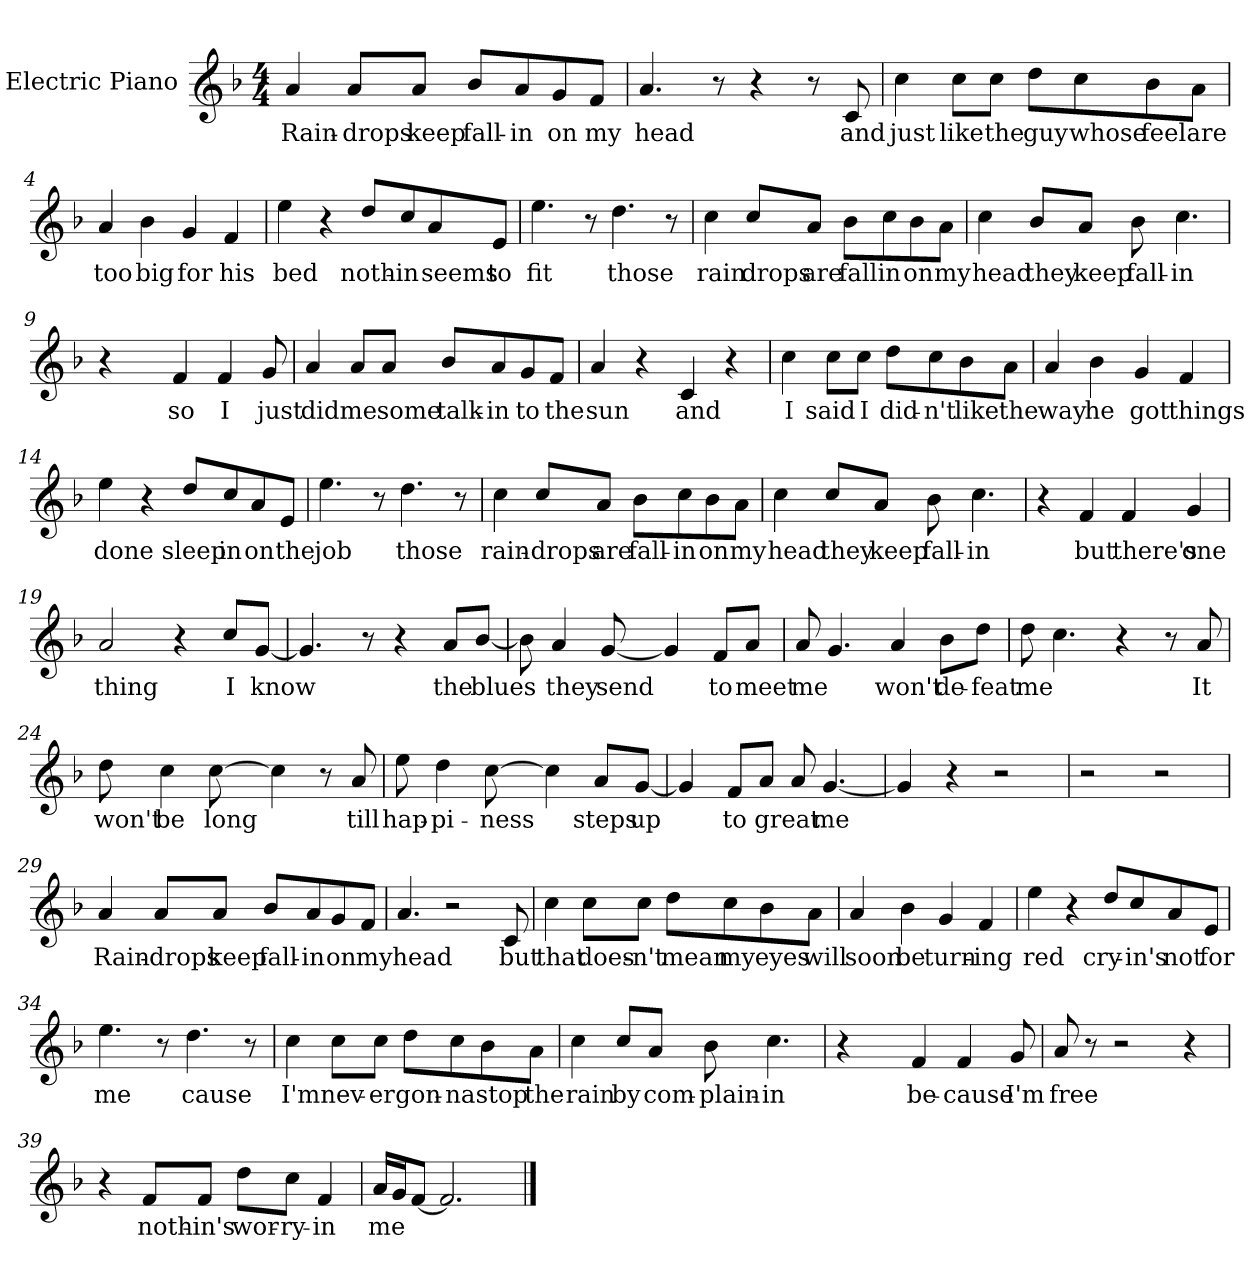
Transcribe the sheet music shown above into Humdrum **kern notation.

**kern	**text
*part1	*part1
*staff1	*staff1
*I"Electric Piano	*
*I'E.Pno	*
*clefG2	*
*k[b-]	*
*F:	*
*M4/4	*
=1	=1
4a/	Rain-
8a/L	-drops
8a/J	keep
8b-/L	fall-
8a/	-in
8g/	on
8f/J	my
=2	=2
4.a/	head
8r	.
4r	.
8r	.
8c/	and
=3	=3
4cc\	just
8cc\L	like
8cc\J	the
8dd\L	guy
8cc\	whose
8b-\	feel
8a\J	are
=4	=4
4a/	too
4b-\	big
4g/	for
4f/	his
!!LO:LB:g=z
=5	=5
4ee\	bed
4r	.
8dd/L	noth-
8cc/	in
8a/	seems
8e/J	to
=6	=6
4.ee\	fit
8r	.
4.dd\	those
8r	.
=7	=7
4cc\	rain
8cc/L	drops
8a/J	are
8b-\L	fall
8cc\	in
8b-\	on
8a\J	my
=8	=8
4cc\	head
8b-/L	they
8a/J	keep
8b-\	fall-
4.cc\	-in
!!LO:LB:g=z
=9	=9
4r	.
8ryy	.
4f/	so
4f/	I
8g/	just
=10	=10
4a/	did
8a/L	me
8a/J	some
8b-/L	talk-
8a/	-in
8g/	to
8f/J	the
=11	=11
4a/	sun
4r	.
4c/	and
4r	.
=12	=12
4cc\	I
8cc\L	said
8cc\J	I
8dd\L	did-
8cc\	n't
8b-\	like
8a\J	the
!!LO:LB:g=z
=13	=13
4a/	way
4b-\	he
4g/	got
4f/	things
=14	=14
4ee\	done
4r	.
8dd/L	sleep
8cc/	in
8a/	on
8e/J	the
=15	=15
4.ee\	job
8r	.
4.dd\	those
8r	.
=16	=16
4cc\	rain-
8cc/L	-drops
8a/J	are
8b-\L	fall-
8cc\	-in
8b-\	on
8a\J	my
!!LO:LB:g=z
=17	=17
4cc\	head
8cc/L	they
8a/J	keep
8b-\	fall-
4.cc\	-in
=18	=18
4r	.
4f/	but
4f/	there's
4g/	one
=19	=19
2a/	thing
4r	.
8cc/L	I
[8g/J	know
=20	=20
4.g/]	.
8r	.
4r	.
8a/L	the
[8b-/J	blues
!!LO:LB:g=z
=21	=21
8b-\]	.
4a/	they
[8g/	send
4g/]	.
8f/L	to
8a/J	meet
=22	=22
8a/	me
4.g/	.
4a/	won't
8b-\L	de-
8dd\J	-feat
=23	=23
8dd\	me
4.cc\	.
4r	.
8r	.
8a/	It
=24	=24
8dd\	won't
4cc\	be
[8cc\	long
4cc\]	.
8r	.
8a/	till
!!LO:LB:g=z
=25	=25
8ee\	hap-
4dd\	-pi-
[8cc\	-ness
4cc\]	.
8a/L	steps
[8g/J	up
=26	=26
4g/]	.
8f/L	to
8a/J	great
8a/	.
[4.g/	me
=27	=27
4g/]	.
4r	.
2r	.
=28	=28
2r	.
2r	.
!!LO:LB:g=z
=29	=29
4a/	Rain-
8a/L	-drops
8a/J	keep
8b-/L	fall-
8a/	in
8g/	on
8f/J	my
=30	=30
4.a/	head
2r	.
8c/	but
=31	=31
4cc\	that
8cc\L	does-
8cc\J	-n't
8dd\L	mean
8cc\	my
8b-\	eyes
8a\J	will
=32	=32
4a/	soon
4b-\	be
4g/	turn-
4f/	-ing
!!LO:LB:g=z
=33	=33
4ee\	red
4r	.
8dd/L	cry-
8cc/	-in's
8a/	not
8e/J	for
=34	=34
4.ee\	me
8r	.
4.dd\	cause
8r	.
=35	=35
4cc\	I'm
8cc\L	nev-
8cc\J	-er
8dd\L	gon-
8cc\	-na
8b-\	stop
8a\J	the
=36	=36
4cc\	rain
8cc/L	by
8a/J	com-
8b-\	-plain-
4.cc\	-in
!!LO:LB:g=z
=37	=37
4r	.
8ryy	.
4f/	be-
4f/	-cause
8g/	I'm
=38	=38
8a/	free
8r	.
2r	.
4r	.
=39	=39
4r	.
8f/L	noth-
8f/J	-in's
8dd\L	wor-
8cc\J	-ry-
4f/	-in
=40	=40
16a/LL	me
16g/J	.
[8f/J	.
2.f/]	.
==	==
*-	*-
